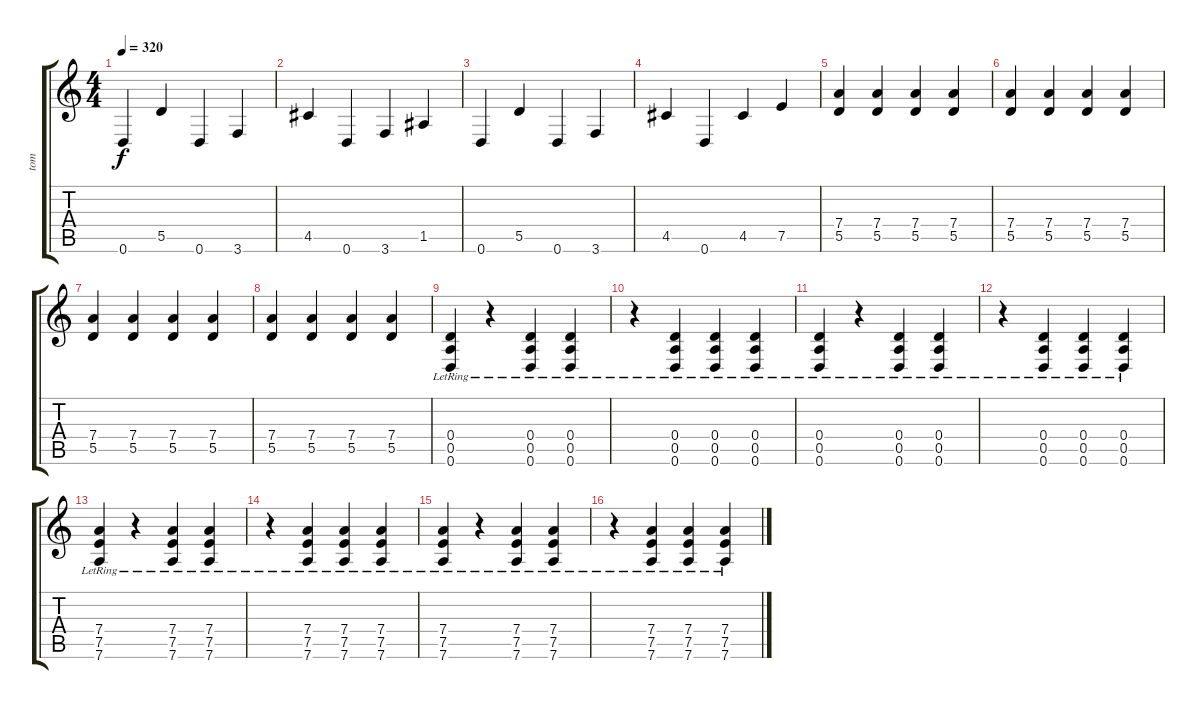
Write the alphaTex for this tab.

\track ("tom" "tom") {instrument acousticguitarsteel}
\staff {score tabs}
\tuning (E4 B3 G3 D3 A2 D2) {hide}
\ts (4 4)
\tempo 320
\clef g2
\ks c
0.6.4{dy f} 5.5.4 0.6.4 3.6.4 |
4.5.4 0.6.4 3.6.4 1.5.4 |
0.6.4 5.5.4 0.6.4 3.6.4 |
4.5.4 0.6.4 4.5.4 7.5.4 |
(7.4 5.5).4 (7.4 5.5).4 (7.4 5.5).4 (7.4 5.5).4 |
(7.4 5.5).4 (7.4 5.5).4 (7.4 5.5).4 (7.4 5.5).4 |
(7.4 5.5).4 (7.4 5.5).4 (7.4 5.5).4 (7.4 5.5).4 |
(7.4 5.5).4 (7.4 5.5).4 (7.4 5.5).4 (7.4 5.5).4 |
(0.4{lr} 0.5{lr} 0.6{lr}).4 r.4 (0.4{lr} 0.5{lr} 0.6{lr}).4 (0.4{lr} 0.5{lr} 0.6{lr}).4 |
r.4 (0.4{lr} 0.5{lr} 0.6{lr}).4 (0.4{lr} 0.5{lr} 0.6{lr}).4 (0.4{lr} 0.5{lr} 0.6{lr}).4 |
(0.4{lr} 0.5{lr} 0.6{lr}).4 r.4 (0.4{lr} 0.5{lr} 0.6{lr}).4 (0.4{lr} 0.5{lr} 0.6{lr}).4 |
r.4 (0.4{lr} 0.5{lr} 0.6{lr}).4 (0.4{lr} 0.5{lr} 0.6{lr}).4 (0.4{lr} 0.5{lr} 0.6{lr}).4 |
(7.4{lr} 7.5{lr} 7.6{lr}).4 r.4 (7.4{lr} 7.5{lr} 7.6{lr}).4 (7.4{lr} 7.5{lr} 7.6{lr}).4 |
r.4 (7.4{lr} 7.5{lr} 7.6{lr}).4 (7.4{lr} 7.5{lr} 7.6{lr}).4 (7.4{lr} 7.5{lr} 7.6{lr}).4 |
(7.4{lr} 7.5{lr} 7.6{lr}).4 r.4 (7.4{lr} 7.5{lr} 7.6{lr}).4 (7.4{lr} 7.5{lr} 7.6{lr}).4 |
r.4 (7.4{lr} 7.5{lr} 7.6{lr}).4 (7.4{lr} 7.5{lr} 7.6{lr}).4 (7.4{lr} 7.5{lr} 7.6{lr}).4
